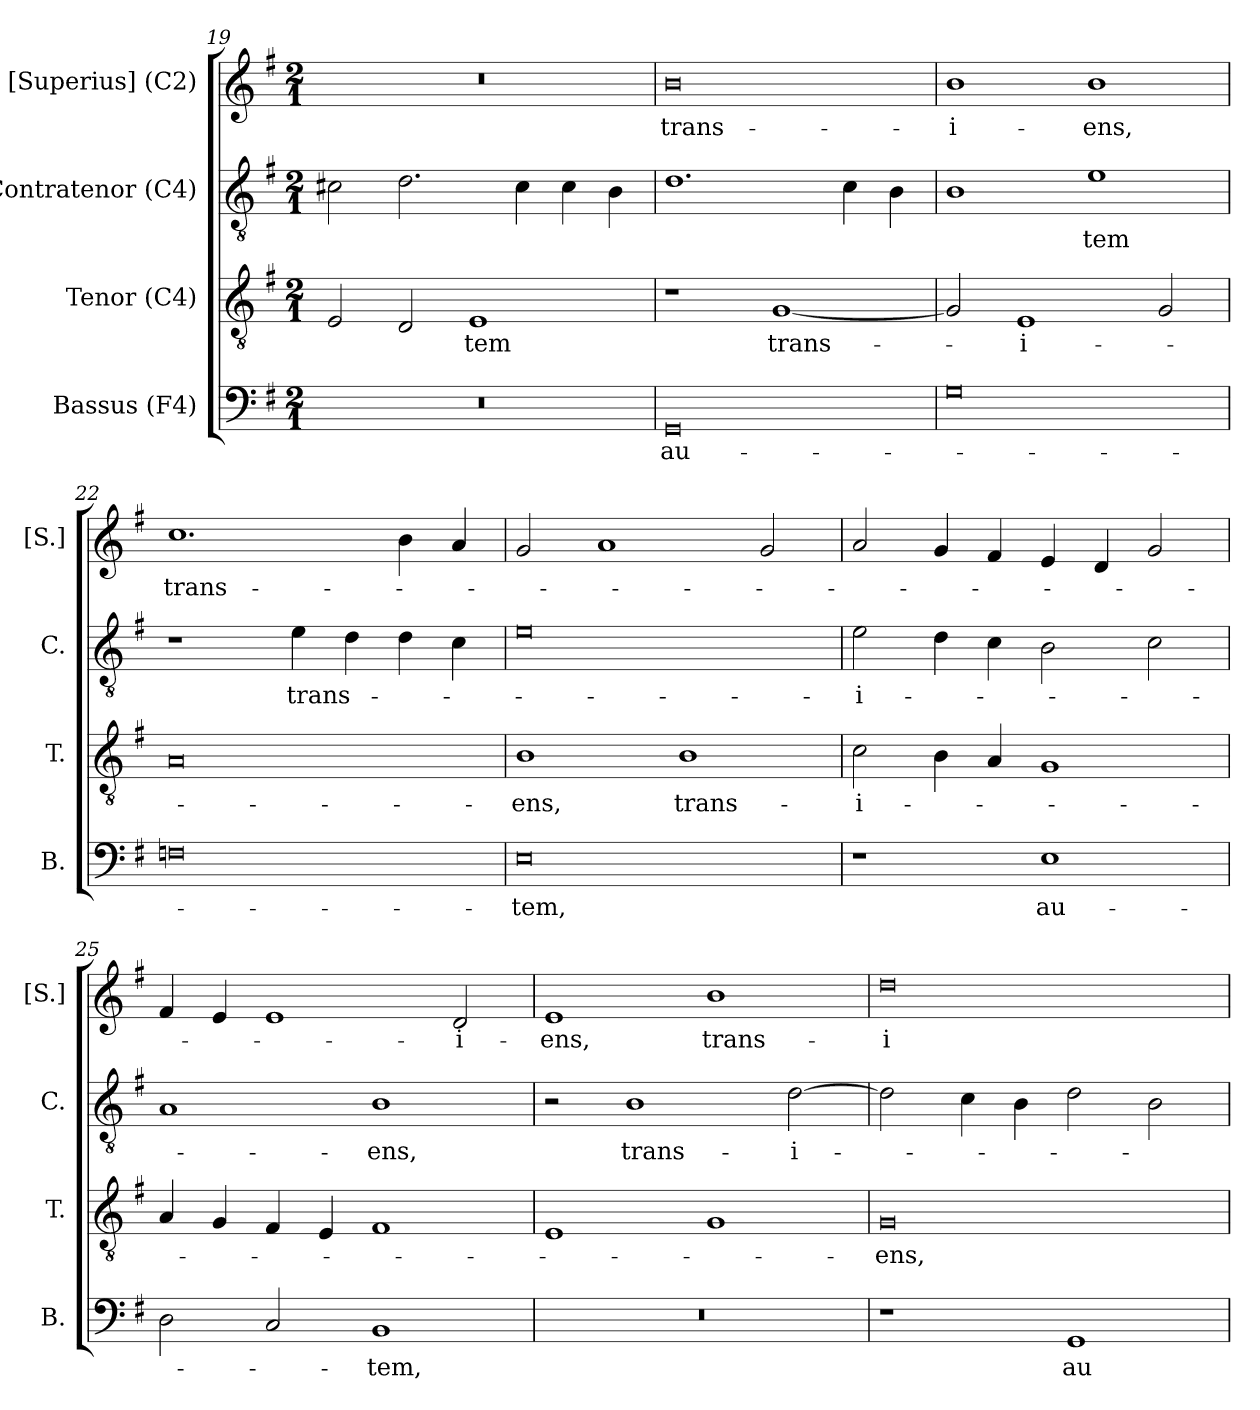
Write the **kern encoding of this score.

**kern	**text	**kern	**text	**kern	**text	**kern	**text
*part4	*part4	*part3	*part3	*part2	*part2	*part1	*part1
*staff4	*staff4	*staff3	*staff3	*staff2	*staff2	*staff1	*staff1
*I"Bassus (F4)	*	*I"Tenor (C4)	*	*I"Contratenor (C4)	*	*I"[Superius] (C2)	*
*I'B.	*	*I'T.	*	*I'C.	*	*I'[S.]	*
*clefF4	*	*clefGv2	*	*clefGv2	*	*clefG2	*
*	*	*ITrd7c12	*	*ITrd7c12	*	*	*
*k[f#]	*	*k[f#]	*	*k[f#]	*	*k[f#]	*
*G:	*	*G:	*	*G:	*	*G:	*
*M2/1	*	*M2/1	*	*M2/1	*	*M2/1	*
=19	=19	=19	=19	=19	=19	=19	=19
!LO:N:vis=1	!	!	!	!	!	!LO:N:vis=1	!
0r	.	2EEi/	.	2C#i\	.	0r	.
.	.	2DDi/	.	2.Di\	.	.	.
!	!	!	!LO:LY:b:color=#000000	!	!	!	!
.	.	1EEi	-tem	.	.	.	.
.	.	.	.	4C#i\	.	.	.
.	.	.	.	4C#i\	.	.	.
.	.	.	.	4BBi\	.	.	.
!!LO:LB:g=z
=20	=20	=20	=20	=20	=20	=20	=20
!	!LO:LY:b:color=#000000	!	!	!	!	!	!
!	!	!	!	!	!	!	!LO:LY:b:color=#000000
0GGi	au-	1r	.	1.Di	.	0bi	trans-
!	!	!	!LO:LY:b:color=#000000	!	!	!	!
.	.	[1GGi	trans-	.	.	.	.
.	.	.	.	4Ci\	.	.	.
.	.	.	.	4BBi\	.	.	.
=21	=21	=21	=21	=21	=21	=21	=21
!	!	!	!	!	!	!	!LO:LY:b:color=#000000
0Gi	.	2GGi/]	.	1BBi	.	1bi	-i-
!	!	!	!LO:LY:b:color=#000000	!	!	!	!
.	.	1EEi	-i-	.	.	.	.
!	!	!	!	!	!LO:LY:b:color=#000000	!	!
!	!	!	!	!	!	!	!LO:LY:b:color=#000000
.	.	.	.	1Ei	-tem	1bi	-ens,
.	.	2GGi/	.	.	.	.	.
=22	=22	=22	=22	=22	=22	=22	=22
!	!	!	!	!	!	!	!LO:LY:b:color=#000000
0Fni	.	0AAi	.	1r	.	1.cci	trans-
!	!	!	!	!	!LO:LY:b:color=#000000	!	!
.	.	.	.	4Ei\	trans-	.	.
.	.	.	.	4Di\	.	.	.
.	.	.	.	4Di\	.	4bi\	.
.	.	.	.	4Ci\	.	4ai/	.
=23	=23	=23	=23	=23	=23	=23	=23
!	!LO:LY:b:color=#000000	!	!	!	!	!	!
!	!	!	!LO:LY:b:color=#000000	!	!	!	!
0Ei	-tem,	1BBi	-ens,	0Ei	.	2gi/	.
.	.	.	.	.	.	1ai	.
!	!	!	!LO:LY:b:color=#000000	!	!	!	!
.	.	1BBi	trans-	.	.	.	.
.	.	.	.	.	.	2gi/	.
=24	=24	=24	=24	=24	=24	=24	=24
!	!	!	!LO:LY:b:color=#000000	!	!	!	!
!	!	!	!	!	!LO:LY:b:color=#000000	!	!
1r	.	2Ci\	-i-	2Ei\	-i-	2ai/	.
.	.	4BBi\	.	4Di\	.	4gi/	.
.	.	4AAi/	.	4Ci\	.	4f#i/	.
!	!LO:LY:b:color=#000000	!	!	!	!	!	!
1Ei	au-	1GGi	.	2BBi\	.	4ei/	.
.	.	.	.	.	.	4di/	.
.	.	.	.	2Ci\	.	2gi/	.
!!LO:LB:g=z
=25	=25	=25	=25	=25	=25	=25	=25
2Di\	.	4AAi/	.	1AAi	.	4f#i/	.
.	.	4GGi/	.	.	.	4ei/	.
2Ci/	.	4FF#i/	.	.	.	1ei	.
.	.	4EEi/	.	.	.	.	.
!	!LO:LY:b:color=#000000	!	!	!	!	!	!
!	!	!	!	!	!LO:LY:b:color=#000000	!	!
1BBi	-tem,	1FF#i	.	1BBi	-ens,	.	.
!	!	!	!	!	!	!	!LO:LY:b:color=#000000
.	.	.	.	.	.	2di/	-i-
=26	=26	=26	=26	=26	=26	=26	=26
!LO:N:vis=1	!	!	!	!	!	!	!
!	!	!	!	!	!	!	!LO:LY:b:color=#000000
0r	.	1EEi	.	2r	.	1ei	-ens,
!	!	!	!	!	!LO:LY:b:color=#000000	!	!
.	.	.	.	1BBi	trans-	.	.
!	!	!	!	!	!	!	!LO:LY:b:color=#000000
.	.	1GGi	.	.	.	1bi	trans-
!	!	!	!	!	!LO:LY:b:color=#000000	!	!
.	.	.	.	[2Di\	-i-	.	.
=27	=27	=27	=27	=27	=27	=27	=27
!	!	!	!LO:LY:b:color=#000000	!	!	!	!
!	!	!	!	!	!	!	!LO:LY:b:color=#000000
1r	.	0GGi	-ens,	2Di\]	.	0ddi	-i-
.	.	.	.	4Ci\	.	.	.
.	.	.	.	4BBi\	.	.	.
!	!LO:LY:b:color=#000000	!	!	!	!	!	!
1GGi	au-	.	.	2Di\	.	.	.
.	.	.	.	2BBi\	.	.	.
=	=	=	=	=	=	=	=
*-	*-	*-	*-	*-	*-	*-	*-
